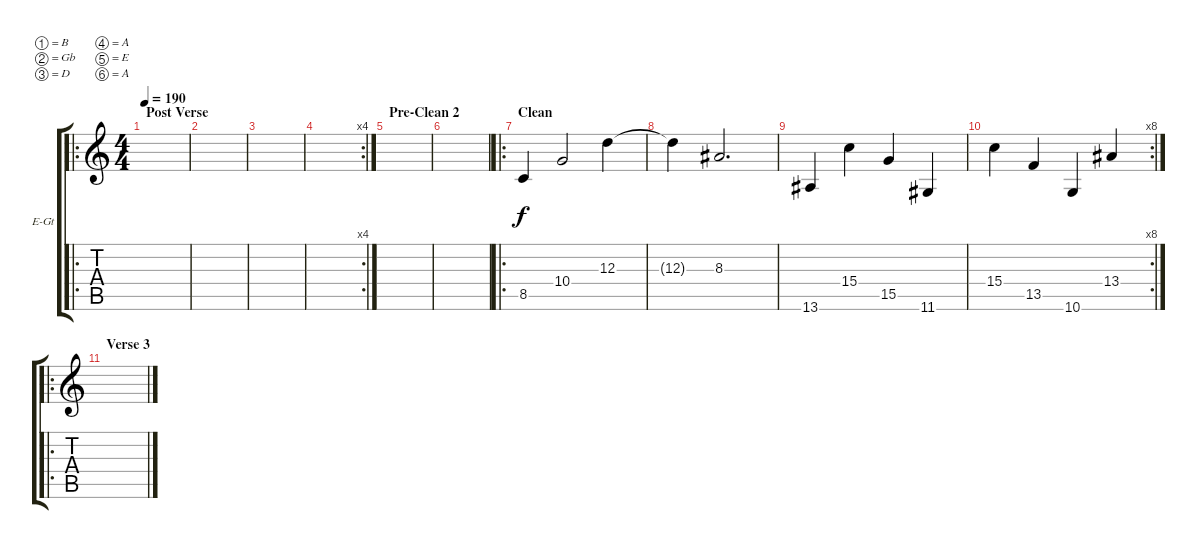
\defaultSystemsLayout 4
\bracketExtendMode groupsimilarinstruments
\firstSystemTrackNameOrientation horizontal
\otherSystemsTrackNameOrientation horizontal
\track ("Clean" "E-Gt") {instrument electricguitarclean}
\staff {score tabs}
\tuning (B3 Gb3 D3 A2 E2 A1)
\ro
\ts (4 4)
\section ("" "Post Verse")
\tempo 190
\clef g2
\ks c
|
|
|
\rc 4
|
\section ("" "Pre-Clean 2")
|
|
\ro
\section ("" "Clean")
8.5.4 10.4.2 12.3.4 |
12.3{t}.4 8.3.2{d} |
13.6.4 15.4.4 15.5.4 11.6.4 |
\rc 8
15.4.4 13.5.4 10.6.4 13.4.4 |
\ro
\section ("" "Verse 3")
